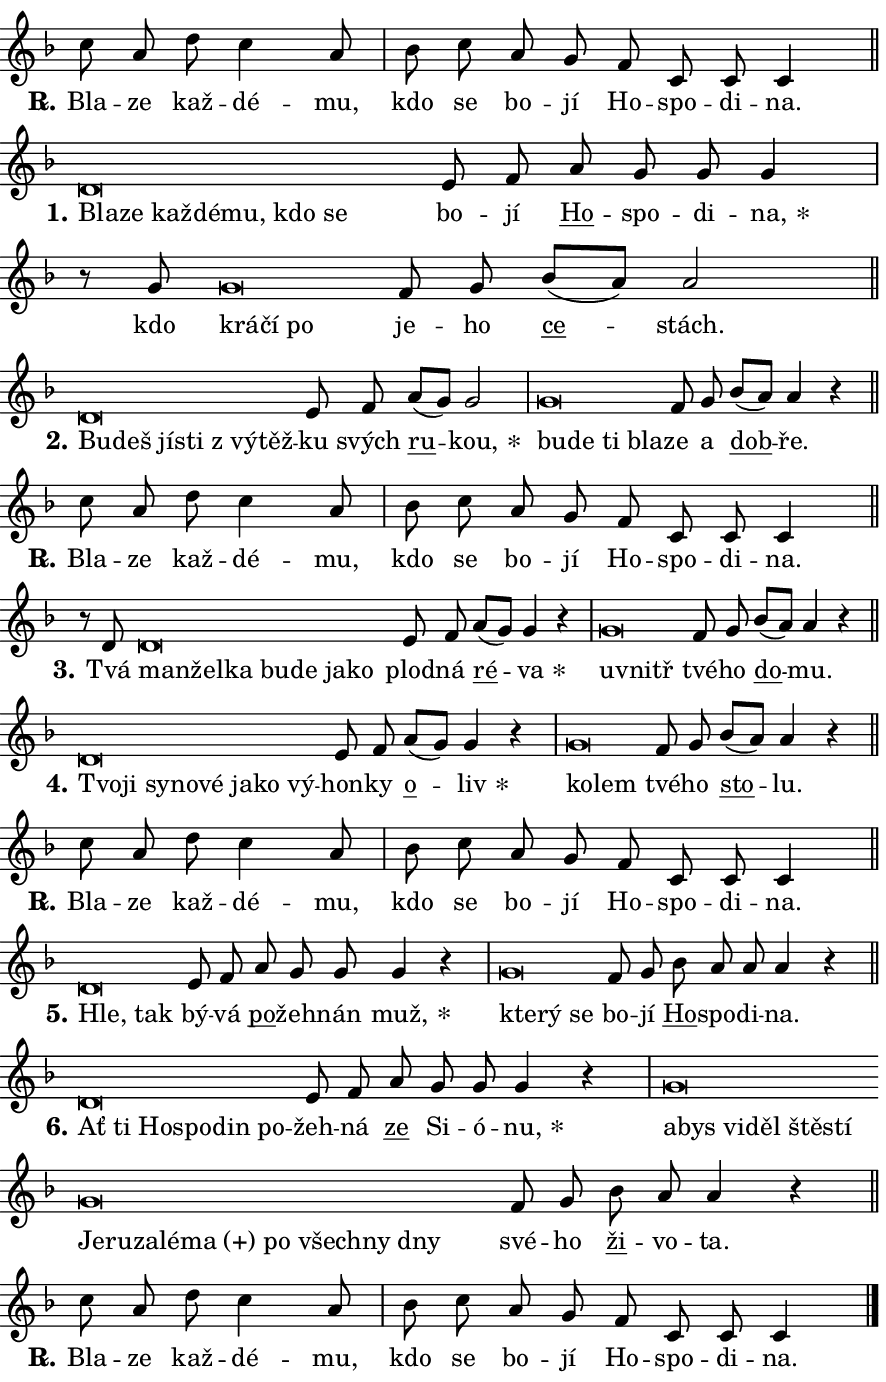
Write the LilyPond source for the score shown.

\version "2.24.0"
\header { tagline = "" }
\paper {
  indent = 0\cm
  top-margin = 0\cm
  right-margin = 0.13\cm % to fit lyric hyphens
  bottom-margin = 0\cm
  left-margin = 0\cm
  paper-width = 15\cm
  page-breaking = #ly:one-page-breaking
  system-system-spacing.basic-distance = #11
  score-system-spacing.basic-distance = #11
  ragged-last = ##f
}


%% Author: Thomas Morley
%% https://lists.gnu.org/archive/html/lilypond-user/2020-05/msg00002.html
#(define (line-position grob)
"Returns position of @var[grob} in current system:
   @code{'start}, if at first time-step
   @code{'end}, if at last time-step
   @code{'middle} otherwise
"
  (let* ((col (ly:item-get-column grob))
         (ln (ly:grob-object col 'left-neighbor))
         (rn (ly:grob-object col 'right-neighbor))
         (col-to-check-left (if (ly:grob? ln) ln col))
         (col-to-check-right (if (ly:grob? rn) rn col))
         (break-dir-left
           (and
             (ly:grob-property col-to-check-left 'non-musical #f)
             (ly:item-break-dir col-to-check-left)))
         (break-dir-right
           (and
             (ly:grob-property col-to-check-right 'non-musical #f)
             (ly:item-break-dir col-to-check-right))))
        (cond ((eqv? 1 break-dir-left) 'start)
              ((eqv? -1 break-dir-right) 'end)
              (else 'middle))))

#(define (tranparent-at-line-position vctor)
  (lambda (grob)
  "Relying on @code{line-position} select the relevant enry from @var{vctor}.
Used to determine transparency,"
    (case (line-position grob)
      ((end) (not (vector-ref vctor 0)))
      ((middle) (not (vector-ref vctor 1)))
      ((start) (not (vector-ref vctor 2))))))

noteHeadBreakVisibility =
#(define-music-function (break-visibility)(vector?)
"Makes @code{NoteHead}s transparent relying on @var{break-visibility}"
#{
  \override NoteHead.transparent =
    #(tranparent-at-line-position break-visibility)
#})

#(define delete-ledgers-for-transparent-note-heads
  (lambda (grob)
    "Reads whether a @code{NoteHead} is transparent.
If so this @code{NoteHead} is removed from @code{'note-heads} from
@var{grob}, which is supposed to be @code{LedgerLineSpanner}.
As a result ledgers are not printed for this @code{NoteHead}"
    (let* ((nhds-array (ly:grob-object grob 'note-heads))
           (nhds-list
             (if (ly:grob-array? nhds-array)
                 (ly:grob-array->list nhds-array)
                 '()))
           ;; Relies on the transparent-property being done before
           ;; Staff.LedgerLineSpanner.after-line-breaking is executed.
           ;; This is fragile ...
           (to-keep
             (remove
               (lambda (nhd)
                 (ly:grob-property nhd 'transparent #f))
               nhds-list)))
      ;; TODO find a better method to iterate over grob-arrays, similiar
      ;; to filter/remove etc for lists
      ;; For now rebuilt from scratch
      (set! (ly:grob-object grob 'note-heads)  '())
      (for-each
        (lambda (nhd)
          (ly:pointer-group-interface::add-grob grob 'note-heads nhd))
        to-keep))))

squashNotes = {
  \override NoteHead.X-extent = #'(-0.2 . 0.2)
  \override NoteHead.Y-extent = #'(-0.75 . 0)
  \override NoteHead.stencil =
    #(lambda (grob)
       (let ((pos (ly:grob-property grob 'staff-position)))
         (begin
           (if (< pos -7) (display "ERROR: Lower brevis then expected\n") (display ""))
           (if (<= pos -6) ly:text-interface::print ly:note-head::print))))
}
unSquashNotes = {
  \revert NoteHead.X-extent
  \revert NoteHead.Y-extent
  \revert NoteHead.stencil
}

hideNotes = \noteHeadBreakVisibility #begin-of-line-visible
unHideNotes = \noteHeadBreakVisibility #all-visible

% work-around for resetting accidentals
% https://lilypond.org/doc/v2.23/Documentation/notation/displaying-rhythms#unmetered-music
cadenzaMeasure = {
  \cadenzaOff
  \partial 1024 s1024
  \cadenzaOn
}

#(define-markup-command (accent layout props text) (markup?)
  "Underline accented syllable"
  (interpret-markup layout props
    #{\markup \override #'(offset . 4.3) \underline { #text }#}))

responsum = \markup \concat {
  "R" \hspace #-1.05 \path #0.1 #'((moveto 0 0.07) (lineto 0.9 0.8)) \hspace #0.05 "."
}

spaceSize = #0.6828661417322834 % exact space size for TeX Gyre Schola

\layout {
  \context {
    \Staff
    \remove "Time_signature_engraver"
    \override LedgerLineSpanner.after-line-breaking = #delete-ledgers-for-transparent-note-heads
  }
  \context {
    \Lyrics {
      \override LyricSpace.minimum-distance = \spaceSize
      \override LyricText.font-name = #"TeX Gyre Schola"
      \override LyricText.font-size = 1
      \override StanzaNumber.font-name = #"TeX Gyre Schola Bold"
      \override StanzaNumber.font-size = 1
    }
  }
  \context {
    \Score 
    \override NoteHead.text =
      #(lambda (grob) 
        (let ((pos (ly:grob-property grob 'staff-position)))
          #{\markup {
            \combine
              \halign #-0.55 \raise #(if (= pos -6) 0 0.5) \override #'(thickness . 2) \draw-line #'(3.2 . 0)
              \musicglyph "noteheads.sM1"
          }#}))
  }
}

% magnetic-lyrics.ily
%
%   written by
%     Jean Abou Samra <jean@abou-samra.fr>
%     Werner Lemberg <wl@gnu.org>
%
%   adapted by
%     Jiri Hon <jiri.hon@gmail.com>
%
% Version 2022-Apr-15

% https://www.mail-archive.com/lilypond-user@gnu.org/msg149350.html

#(define (Left_hyphen_pointer_engraver context)
   "Collect syllable-hyphen-syllable occurrences in lyrics and store
them in properties.  This engraver only looks to the left.  For
example, if the lyrics input is @code{foo -- bar}, it does the
following.

@itemize @bullet
@item
Set the @code{text} property of the @code{LyricHyphen} grob between
@q{foo} and @q{bar} to @code{foo}.

@item
Set the @code{left-hyphen} property of the @code{LyricText} grob with
text @q{foo} to the @code{LyricHyphen} grob between @q{foo} and
@q{bar}.
@end itemize

Use this auxiliary engraver in combination with the
@code{lyric-@/text::@/apply-@/magnetic-@/offset!} hook."
   (let ((hyphen #f)
         (text #f))
     (make-engraver
      (acknowledgers
       ((lyric-syllable-interface engraver grob source-engraver)
        (set! text grob)))
      (end-acknowledgers
       ((lyric-hyphen-interface engraver grob source-engraver)
        ;(when (not (grob::has-interface grob 'lyric-space-interface))
          (set! hyphen grob)));)
      ((stop-translation-timestep engraver)
       (when (and text hyphen)
         (ly:grob-set-object! text 'left-hyphen hyphen))
       (set! text #f)
       (set! hyphen #f)))))

#(define (lyric-text::apply-magnetic-offset! grob)
   "If the space between two syllables is less than the value in
property @code{LyricText@/.details@/.squash-threshold}, move the right
syllable to the left so that it gets concatenated with the left
syllable.

Use this function as a hook for
@code{LyricText@/.after-@/line-@/breaking} if the
@code{Left_@/hyphen_@/pointer_@/engraver} is active."
   (let ((hyphen (ly:grob-object grob 'left-hyphen #f)))
     (when hyphen
       (let ((left-text (ly:spanner-bound hyphen LEFT)))
         (when (grob::has-interface left-text 'lyric-syllable-interface)
           (let* ((common (ly:grob-common-refpoint grob left-text X))
                  (this-x-ext (ly:grob-extent grob common X))
                  (left-x-ext
                   (begin
                     ;; Trigger magnetism for left-text.
                     (ly:grob-property left-text 'after-line-breaking)
                     (ly:grob-extent left-text common X)))
                  ;; `delta` is the gap width between two syllables.
                  (delta (- (interval-start this-x-ext)
                            (interval-end left-x-ext)))
                  (details (ly:grob-property grob 'details))
                  (threshold (assoc-get 'squash-threshold details 0.2)))
             (when (< delta threshold)
               (let* (;; We have to manipulate the input text so that
                      ;; ligatures crossing syllable boundaries are not
                      ;; disabled.  For languages based on the Latin
                      ;; script this is essentially a beautification.
                      ;; However, for non-Western scripts it can be a
                      ;; necessity.
                      (lt (ly:grob-property left-text 'text))
                      (rt (ly:grob-property grob 'text))
                      (is-space (grob::has-interface hyphen 'lyric-space-interface))
                      (space (if is-space " " ""))
                      (extra-delta (if is-space spaceSize 0))
                      ;; Append new syllable.
                      (ltrt-space (if (and (string? lt) (string? rt))
                                (string-append lt space rt)
                                (make-concat-markup (list lt space rt))))
                      ;; Right-align `ltrt` to the right side.
                      (ltrt-space-markup (grob-interpret-markup
                               grob
                               (make-translate-markup
                                (cons (interval-length this-x-ext) 0)
                                (make-right-align-markup ltrt-space)))))
                 (begin
                   ;; Don't print `left-text`.
                   (ly:grob-set-property! left-text 'stencil #f)
                   ;; Set text and stencil (which holds all collected
                   ;; syllables so far) and shift it to the left.
                   (ly:grob-set-property! grob 'text ltrt-space)
                   (ly:grob-set-property! grob 'stencil ltrt-space-markup)
                   (ly:grob-translate-axis! grob (- (- delta extra-delta)) X))))))))))


#(define (lyric-hyphen::displace-bounds-first grob)
   ;; Make very sure this callback isn't triggered too early.
   (let ((left (ly:spanner-bound grob LEFT))
         (right (ly:spanner-bound grob RIGHT)))
     (ly:grob-property left 'after-line-breaking)
     (ly:grob-property right 'after-line-breaking)
     (ly:lyric-hyphen::print grob)))

squashThreshold = #0.4

\layout {
  \context {
    \Lyrics
    \consists #Left_hyphen_pointer_engraver
    \override LyricText.after-line-breaking =
      #lyric-text::apply-magnetic-offset!
    \override LyricHyphen.stencil = #lyric-hyphen::displace-bounds-first
    \override LyricText.details.squash-threshold = \squashThreshold
    \override LyricHyphen.minimum-distance = 0
    \override LyricHyphen.minimum-length = \squashThreshold
  }
}

squashText = \override LyricText.details.squash-threshold = 9999
unSquashText = \override LyricText.details.squash-threshold = \squashThreshold

leftText = \override LyricText.self-alignment-X = #LEFT
unLeftText = \revert LyricText.self-alignment-X

starOffset = #(lambda (grob) 
                (let ((x_offset (ly:self-alignment-interface::aligned-on-x-parent grob)))
                  (if (= x_offset 0) 0 (+ x_offset 1.2))))

star = #(define-music-function (syllable)(string?)
"Append star separator at the end of a syllable"
#{
  \once \override LyricText.X-offset = #starOffset
  \lyricmode { \markup {
    #syllable
    \override #'((font-name . "TeX Gyre Schola Bold")) \hspace #0.2 \lower #0.65 \larger "*"
  } }
#})

starAccent = #(define-music-function (syllable)(string?)
"Append star separator at the end of a syllable and make accent"
#{
  \once \override LyricText.X-offset = #starOffset
  \lyricmode { \markup {
    \accent #syllable
    \override #'((font-name . "TeX Gyre Schola Bold")) \hspace #0.2 \lower #0.65 \larger "*"
  } }
#})

breath = #(define-music-function (syllable)(string?)
"Append breathing indicator at the end of a syllable"
#{
  \lyricmode { \markup { #syllable "+" } }
#})

optionalBreath = #(define-music-function (syllable)(string?)
"Append optional breathing indicator at the end of a syllable"
#{
  \lyricmode { \markup { #syllable "(+)" } }
#})


\score {
    <<
        \new Voice = "melody" { \cadenzaOn \key f \major \relative { c''8 a d c4 a8 \cadenzaMeasure \bar "|" bes8 c \bar "" a g \bar "" f c c c4 \cadenzaMeasure \bar "||" \break } }
        \new Lyrics \lyricsto "melody" { \lyricmode { \set stanza = \responsum
Bla -- ze kaž -- dé -- mu, kdo se bo -- jí Ho -- spo -- di -- na. } }
    >>
    \layout {}
}

\score {
    <<
        \new Voice = "melody" { \cadenzaOn \key f \major \relative { \squashNotes d'\breve*1/16 \hideNotes \breve*1/16 \bar "" \breve*1/16 \bar "" \breve*1/16 \bar "" \breve*1/16 \bar "" \breve*1/16 \breve*1/16 \bar "" \unHideNotes \unSquashNotes e8 f \bar "" a g g g4 \cadenzaMeasure \bar "|" r8 g \squashNotes g\breve*1/16 \hideNotes \breve*1/16 \breve*1/16 \bar "" \unHideNotes \unSquashNotes f8 g \bar "" bes[( a)] a2 \cadenzaMeasure \bar "||" \break } }
        \new Lyrics \lyricsto "melody" { \lyricmode { \set stanza = "1."
\leftText Bla -- \squashText ze kaž -- dé -- mu, kdo se \unLeftText \unSquashText bo -- jí \markup \accent Ho -- spo -- di -- \star na, kdo \leftText krá -- \squashText čí po \unLeftText \unSquashText je -- ho \markup \accent ce -- stách. } }
    >>
    \layout {}
}

\score {
    <<
        \new Voice = "melody" { \cadenzaOn \key f \major \relative { \squashNotes d'\breve*1/16 \hideNotes \breve*1/16 \bar "" \breve*1/16 \bar "" \breve*1/16 \bar "" \breve*1/16 \breve*1/16 \bar "" \unHideNotes \unSquashNotes e8 f \bar "" a[( g)] g2 \cadenzaMeasure \bar "|" \squashNotes g\breve*1/16 \hideNotes \breve*1/16 \bar "" \breve*1/16 \breve*1/16 \bar "" \unHideNotes \unSquashNotes f8 g \bar "" bes[( a)] a4 r \cadenzaMeasure \bar "||" \break } }
        \new Lyrics \lyricsto "melody" { \lyricmode { \set stanza = "2."
\leftText Bu -- \squashText deš jí -- sti "z vý" -- těž -- \unLeftText \unSquashText ku svých \markup \accent ru -- \star kou, \leftText bu -- \squashText de ti bla -- \unLeftText \unSquashText ze a \markup \accent dob -- ře. } }
    >>
    \layout {}
}

\score {
    <<
        \new Voice = "melody" { \cadenzaOn \key f \major \relative { c''8 a d c4 a8 \cadenzaMeasure \bar "|" bes8 c \bar "" a g \bar "" f c c c4 \cadenzaMeasure \bar "||" \break } }
        \new Lyrics \lyricsto "melody" { \lyricmode { \set stanza = \responsum
Bla -- ze kaž -- dé -- mu, kdo se bo -- jí Ho -- spo -- di -- na. } }
    >>
    \layout {}
}

\score {
    <<
        \new Voice = "melody" { \cadenzaOn \key f \major \relative { r8 d' \squashNotes d\breve*1/16 \hideNotes \breve*1/16 \bar "" \breve*1/16 \bar "" \breve*1/16 \bar "" \breve*1/16 \bar "" \breve*1/16 \breve*1/16 \bar "" \unHideNotes \unSquashNotes e8 f \bar "" a[( g)] g4 r \cadenzaMeasure \bar "|" \squashNotes g\breve*1/16 \hideNotes \breve*1/16 \bar "" \unHideNotes \unSquashNotes f8 g \bar "" bes[( a)] a4 r \cadenzaMeasure \bar "||" \break } }
        \new Lyrics \lyricsto "melody" { \lyricmode { \set stanza = "3."
Tvá \leftText man -- \squashText žel -- ka bu -- de ja -- ko \unLeftText \unSquashText plod -- ná \markup \accent ré -- \star va \leftText u -- \squashText vnitř \unLeftText \unSquashText tvé -- ho \markup \accent do -- mu. } }
    >>
    \layout {}
}

\score {
    <<
        \new Voice = "melody" { \cadenzaOn \key f \major \relative { \squashNotes d'\breve*1/16 \hideNotes \breve*1/16 \bar "" \breve*1/16 \bar "" \breve*1/16 \bar "" \breve*1/16 \bar "" \breve*1/16 \bar "" \breve*1/16 \breve*1/16 \bar "" \unHideNotes \unSquashNotes e8 f \bar "" a[( g)] g4 r \cadenzaMeasure \bar "|" \squashNotes g\breve*1/16 \hideNotes \breve*1/16 \bar "" \unHideNotes \unSquashNotes f8 g \bar "" bes[( a)] a4 r \cadenzaMeasure \bar "||" \break } }
        \new Lyrics \lyricsto "melody" { \lyricmode { \set stanza = "4."
\leftText Tvo -- \squashText ji sy -- no -- vé ja -- ko vý -- \unLeftText \unSquashText hon -- ky \markup \accent o -- \star liv \leftText ko -- \squashText lem \unLeftText \unSquashText tvé -- ho \markup \accent sto -- lu. } }
    >>
    \layout {}
}

\score {
    <<
        \new Voice = "melody" { \cadenzaOn \key f \major \relative { c''8 a d c4 a8 \cadenzaMeasure \bar "|" bes8 c \bar "" a g \bar "" f c c c4 \cadenzaMeasure \bar "||" \break } }
        \new Lyrics \lyricsto "melody" { \lyricmode { \set stanza = \responsum
Bla -- ze kaž -- dé -- mu, kdo se bo -- jí Ho -- spo -- di -- na. } }
    >>
    \layout {}
}

\score {
    <<
        \new Voice = "melody" { \cadenzaOn \key f \major \relative { \squashNotes d'\breve*1/16 \hideNotes \breve*1/16 \bar "" \unHideNotes \unSquashNotes e8 f \bar "" a g g g4 r \cadenzaMeasure \bar "|" \squashNotes g\breve*1/16 \hideNotes \breve*1/16 \breve*1/16 \bar "" \unHideNotes \unSquashNotes f8 g \bar "" bes a a a4 r \cadenzaMeasure \bar "||" \break } }
        \new Lyrics \lyricsto "melody" { \lyricmode { \set stanza = "5."
\leftText Hle, \squashText tak \unLeftText \unSquashText bý -- vá \markup \accent po -- žeh -- nán \star muž, \leftText kte -- \squashText rý se \unLeftText \unSquashText bo -- jí \markup \accent Ho -- spo -- di -- na. } }
    >>
    \layout {}
}

\score {
    <<
        \new Voice = "melody" { \cadenzaOn \key f \major \relative { \squashNotes d'\breve*1/16 \hideNotes \breve*1/16 \bar "" \breve*1/16 \bar "" \breve*1/16 \bar "" \breve*1/16 \breve*1/16 \bar "" \unHideNotes \unSquashNotes e8 f \bar "" a g g g4 r \cadenzaMeasure \bar "|" \squashNotes g\breve*1/16 \hideNotes \breve*1/16 \bar "" \breve*1/16 \bar "" \breve*1/16 \bar "" \breve*1/16 \bar "" \breve*1/16 \bar "" \breve*1/16 \bar "" \breve*1/16 \bar "" \breve*1/16 \bar "" \breve*1/16 \bar "" \breve*1/16 \bar "" \breve*1/16 \bar "" \breve*1/16 \bar "" \breve*1/16 \breve*1/16 \bar "" \unHideNotes \unSquashNotes f8 g \bar "" bes a a4 r \cadenzaMeasure \bar "||" \break } }
        \new Lyrics \lyricsto "melody" { \lyricmode { \set stanza = "6."
\leftText Ať \squashText ti Ho -- spo -- din po -- \unLeftText \unSquashText žeh -- ná \markup \accent ze Si -- ó -- \star nu, \leftText a -- \squashText bys vi -- děl ště -- stí Je -- ru -- za -- lé -- \optionalBreath ma po všech -- ny dny \unLeftText \unSquashText své -- ho \markup \accent ži -- vo -- ta. } }
    >>
    \layout {}
}

\score {
    <<
        \new Voice = "melody" { \cadenzaOn \key f \major \relative { c''8 a d c4 a8 \cadenzaMeasure \bar "|" bes8 c \bar "" a g \bar "" f c c c4 \cadenzaMeasure \bar "||" \break } \bar "|." }
        \new Lyrics \lyricsto "melody" { \lyricmode { \set stanza = \responsum
Bla -- ze kaž -- dé -- mu, kdo se bo -- jí Ho -- spo -- di -- na. } }
    >>
    \layout {}
}
